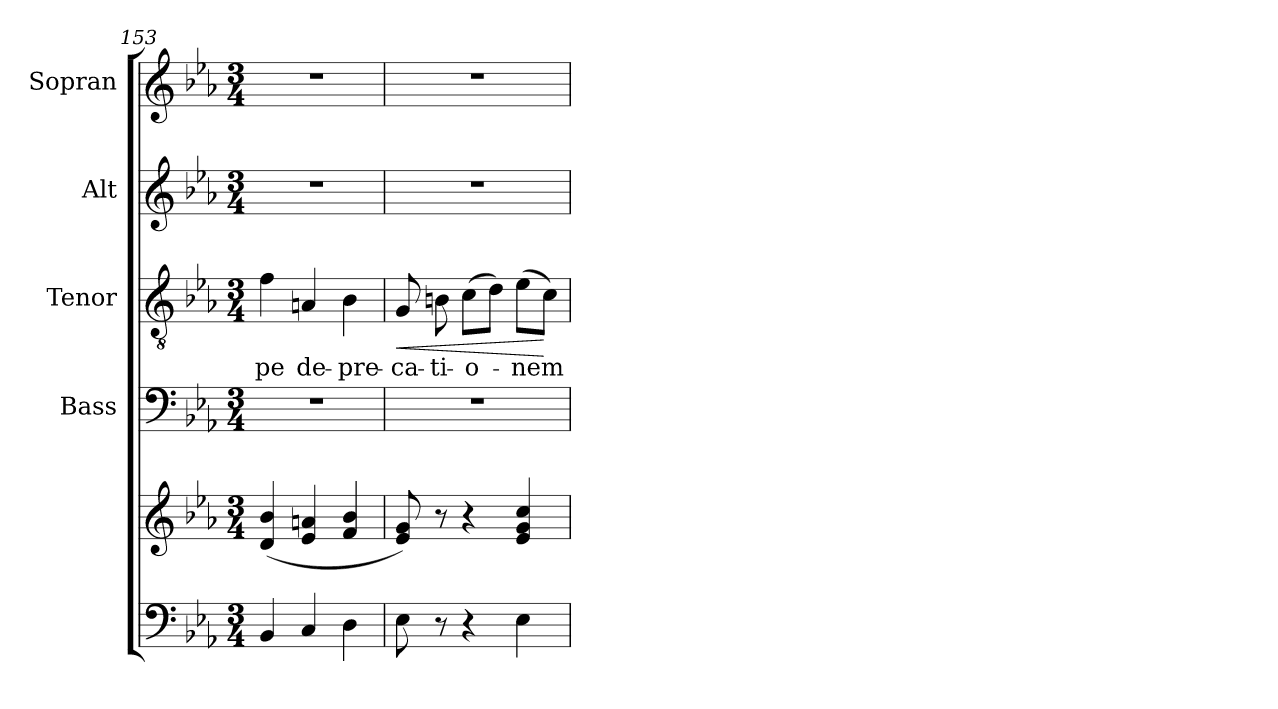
**kern	**kern	**kern	**kern	**text	**dynam	**kern	**kern
*part5	*part5	*part4	*part3	*part3	*part3	*part2	*part1
*staff6	*staff5	*staff4	*staff3	*staff3	*staff3	*staff2	*staff1
*	*	*I"Bass	*I"Tenor	*	*	*I"Alt	*I"Sopran
*	*	*I'B.	*I'T.	*	*	*I'A.	*I'S.
*clefF4	*clefG2	*clefF4	*clefGv2	*	*	*clefG2	*clefG2
*k[b-e-a-]	*k[b-e-a-]	*k[b-e-a-]	*k[b-e-a-]	*	*	*k[b-e-a-]	*k[b-e-a-]
*E-:	*E-:	*E-:	*E-:	*	*	*E-:	*E-:
*M3/4	*M3/4	*M3/4	*M3/4	*	*	*M3/4	*M3/4
=153	=153	=153	=153	=153	=153	=153	=153
!	!	!	!	!LO:LY:b	!	!	!
4BB-/	(<4d/ 4b-/	2.r	4f\	-pe	.	2.r	2.r
!	!	!	!	!LO:LY:b	!	!	!
4C/	4e-/ 4an/	.	4An/	de-	.	.	.
!	!	!	!	!LO:LY:b	!	!	!
4D\	4f/ 4b-/	.	4B-\	-pre-	.	.	.
=154	=154	=154	=154	=154	=154	=154	=154
!	!	!	!	!LO:LY:b	!LO:HP:b	!	!
8E-\	8e-/ 8g/)	2.r	8G/	-ca-	<	2.r	2.r
!	!	!	!	!LO:LY:b	!	!	!
8r	8r	.	8Bn\	-ti-	.	.	.
!	!	!	!	!LO:LY:b	!	!	!
4r	4r	.	(>8c\L	-o-	.	.	.
.	.	.	8d\J)	.	.	.	.
!	!	!	!	!LO:LY:b	!	!	!
4E-\	4e-/ 4g/ 4cc/	.	(>8e-\L	-nem	.	.	.
.	.	.	8c\J)	.	[	.	.
=	=	=	=	=	=	=	=
*-	*-	*-	*-	*-	*-	*-	*-
